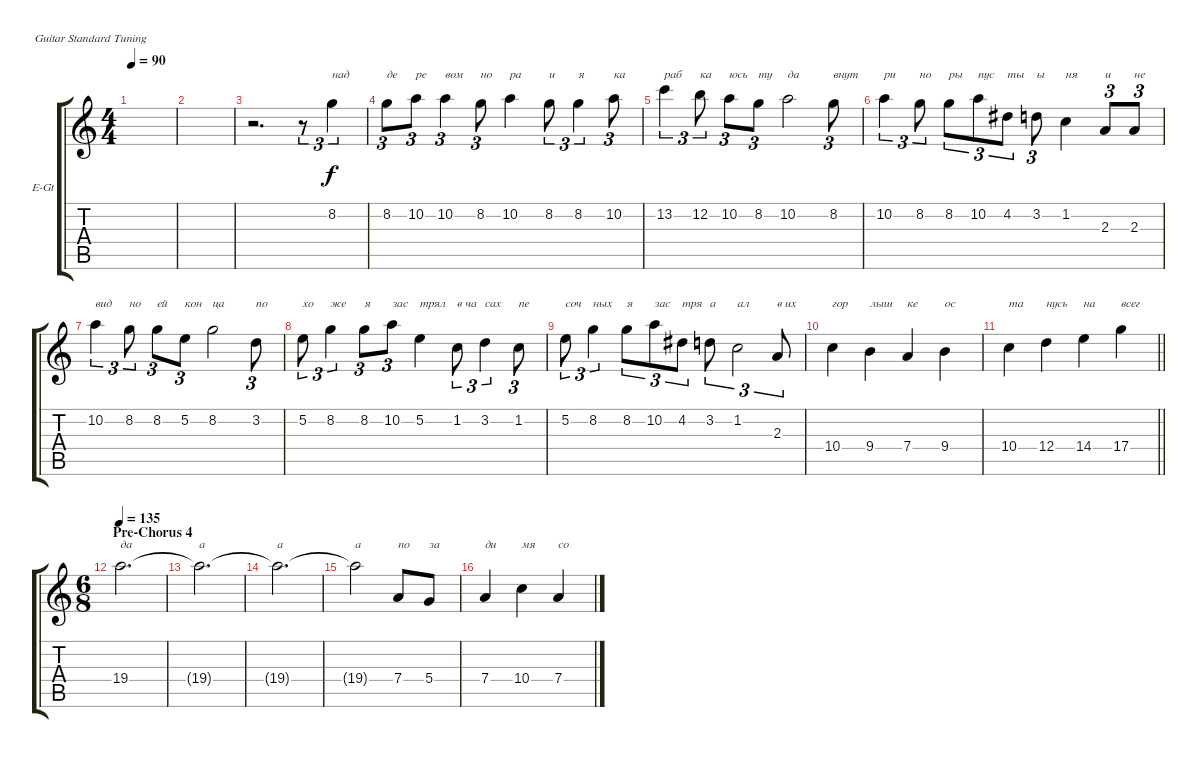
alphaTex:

\bracketExtendMode groupsimilarinstruments
\firstSystemTrackNameOrientation horizontal
\otherSystemsTrackNameOrientation horizontal
\track ("vocal back (Konstantin Bekrev)" "E-Gt") {instrument electricguitarclean}
\staff {score tabs}
\tuning (E4 B3 G3 D3 A2 E2)
\ts (4 4)
\tempo 90
\clef g2
\scale
0.333333
\ks aminor
|
\scale
0.333333 |
\scale
0.333333 r.2{d} r.8{tu (3 2)} 8.2.4{tu (3 2) txt "над"} |
\scale
0.333333 8.2.8{tu (3 2) txt "де"} 10.2.8{tu (3 2) txt "ре"} 10.2.4{tu (3 2) txt "вом"} 8.2.8{tu (3 2) txt "но"} 10.2.4{txt "ра"} 8.2.8{tu (3 2) txt "и"} 8.2.4{tu (3 2) txt "я"} 10.2.8{tu (3 2) txt "ка"} |
\scale
0.333333 13.2.4{tu (3 2) txt "раб"} 12.2.8{tu (3 2) txt "ка"} 10.2.8{tu (3 2) txt "юсь"} 8.2.8{tu (3 2) txt "ту"} 10.2.2{txt "да"} 8.2.8{tu (3 2) txt "внут"} |
\scale
0.333333 10.2.4{tu (3 2) txt "ри"} 8.2.8{tu (3 2) txt "но"} 8.2.8{tu (3 2) txt "ры"} 10.2.8{tu (3 2) txt "пус"} 4.2.8{tu (3 2) txt "ты"} 3.2.8{tu (3 2) txt "ы"} 1.2.4{txt "ня"} 2.3.8{tu (3 2) txt "и"} 2.3.8{tu (3 2) txt "не"} |
\scale
0.333333 10.2.4{tu (3 2) txt "вид"} 8.2.8{tu (3 2) txt "но"} 8.2.8{tu (3 2) txt "ей"} 5.2.8{tu (3 2) txt "кон"} 8.2.2{txt "ца"} 3.2.8{tu (3 2) txt "по"} |
\scale
0.333333 5.2.8{tu (3 2) txt "хо"} 8.2.4{tu (3 2) txt "же"} 8.2.8{tu (3 2) txt "я"} 10.2.8{tu (3 2) txt "зас"} 5.2.4{txt "трял"} 1.2.8{tu (3 2) txt "в ча"} 3.2.4{tu (3 2) txt "сах"} 1.2.8{tu (3 2) txt "пе"} |
\scale
0.333333 5.2.8{tu (3 2) txt "соч"} 8.2.4{tu (3 2) txt "ных"} 8.2.8{tu (3 2) txt "я"} 10.2.8{tu (3 2) txt "зас"} 4.2.8{tu (3 2) txt "тря"} 3.2.8{tu (3 2) txt "а"} 1.2.2{tu (3 2) txt "ал"} 2.3.8{tu (3 2) txt "в их"} |
\scale
0.256303 10.4.4{txt "гор"} 9.4.4{txt "лыш"} 7.4.4{txt "ке"} 9.4.4{txt "ос"} |
\scale
0.256303
\barLineRight lightlight
10.4.4{txt "та"} 12.4.4{txt "нусь"} 14.4.4{txt "на"} 17.4.4{txt "всег"} |
\ts (6 8)
\beaming (8 3 3)
\section ("" "Pre-Chorus 4")
\tempo 135
\scale
0.487395 19.4.2{d txt "да"} |
\scale
0.333333 19.4{t}.2{d txt "а"} |
\scale
0.333333 19.4{t}.2{d txt "а"} |
\scale
0.333333 19.4{t}.2{txt "а"} 7.4.8{txt "по"} 5.4.8{txt "за"} |
\scale
0.333333 7.4.4{txt "ди"} 10.4.4{txt "мя"} 7.4.4{txt "со"}
